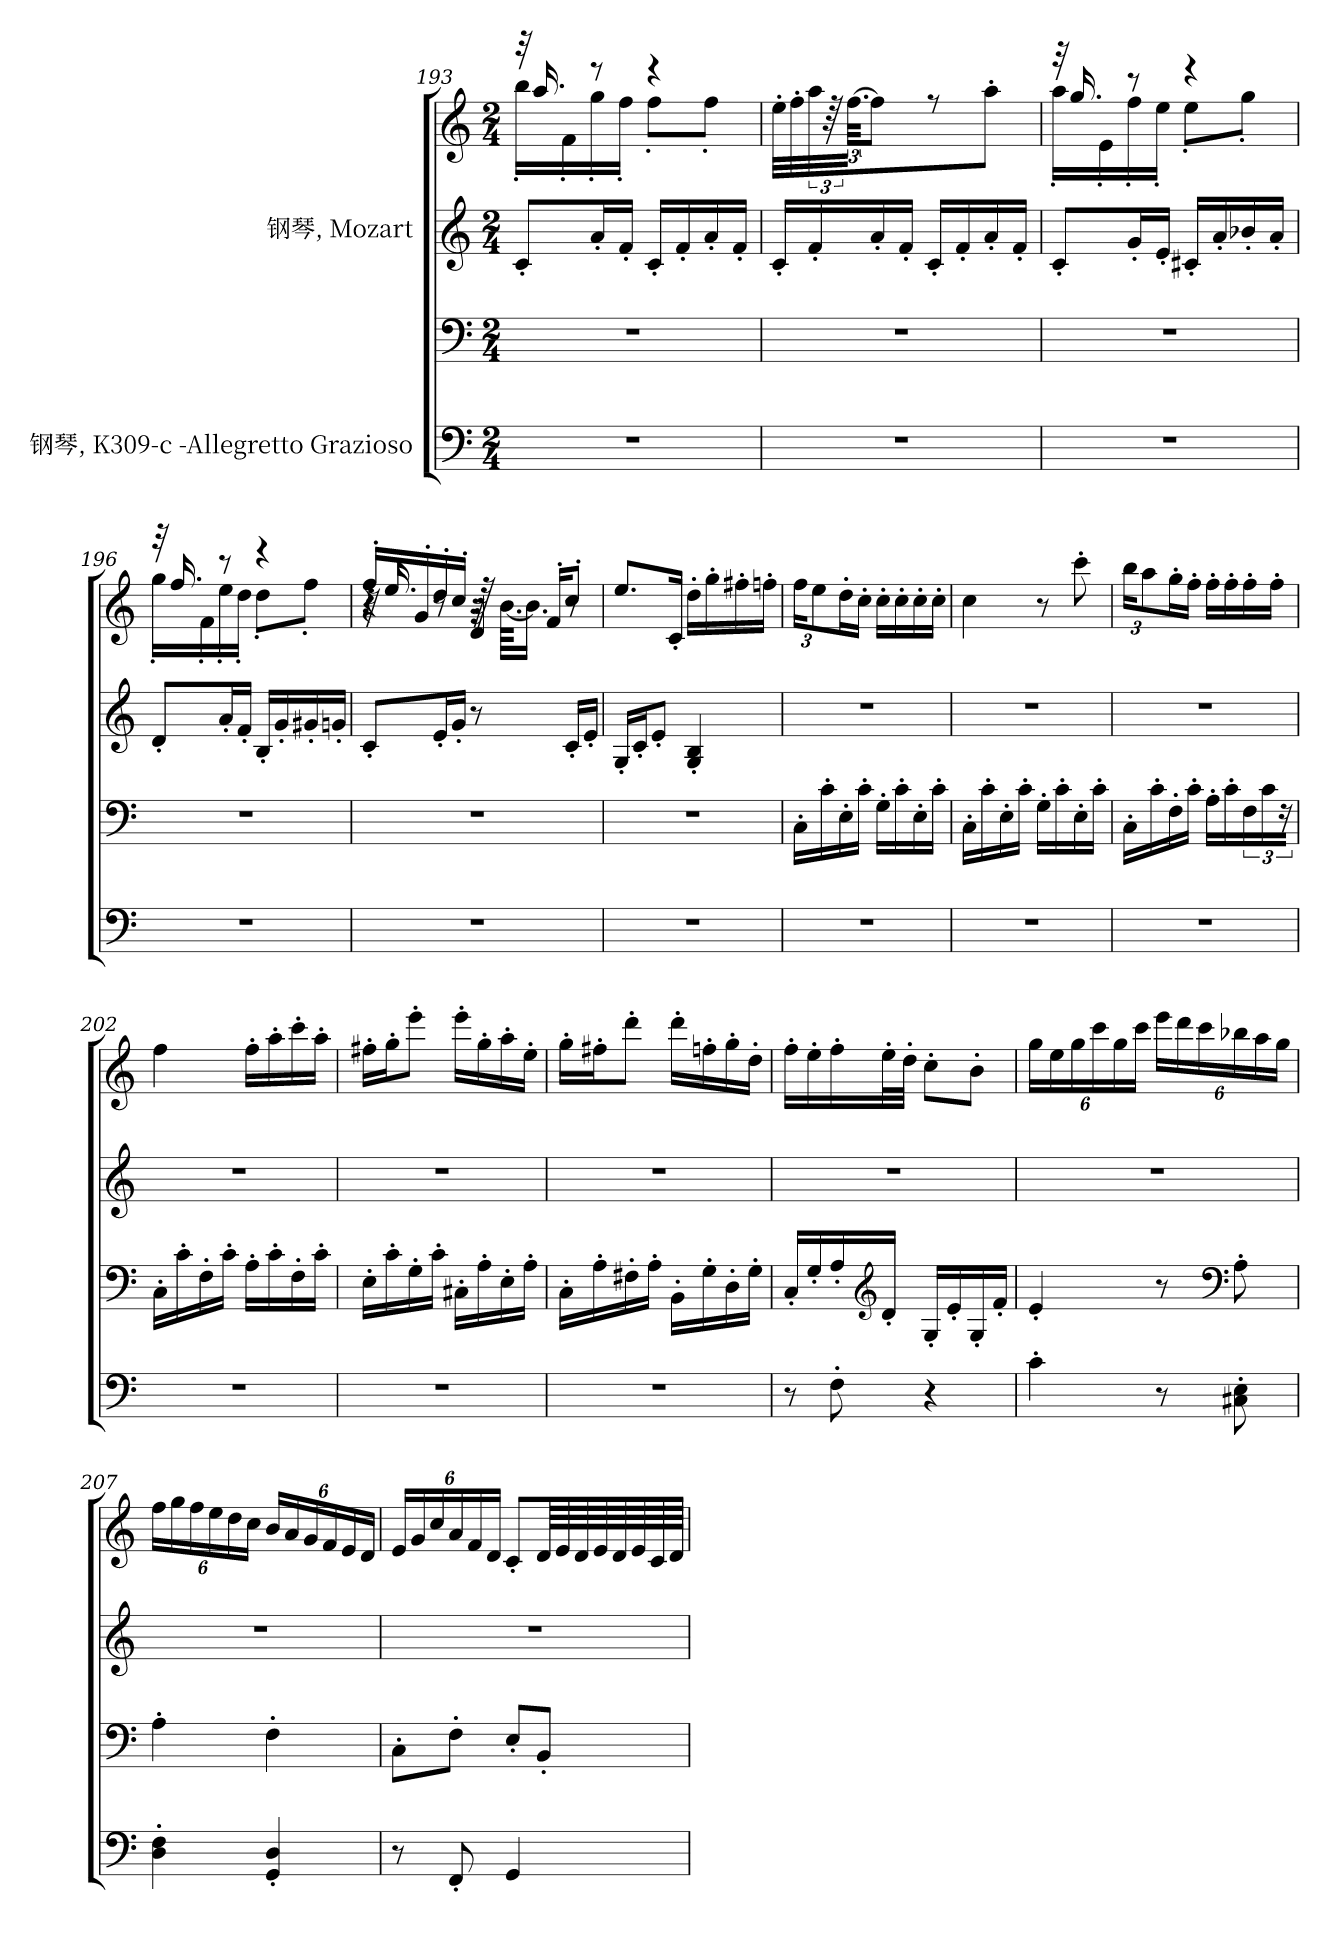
**kern	**kern	**kern	**kern
*part2	*part2	*part1	*part1
*staff4	*staff3	*staff2	*staff1
*I"钢琴, K309-c -Allegretto Grazioso	*	*I"钢琴, Mozart	*
!!LO:PB:g=z
*clefF4	*clefF4	*clefG2	*clefG2
*k[]	*k[]	*k[]	*k[]
*M2/4	*M2/4	*M2/4	*M2/4
=193	=193	=193	=193
*	*	*	*^
2r	2r	8c'/L	32r	16bb'\LL
.	.	.	16.aa/	.
.	.	.	.	16f'\
.	.	16a'/L	8r	16gg'\
.	.	16f'/JJ	.	16ff'\JJ
.	.	16c'/LL	4r	8ff'\L
.	.	16f'/	.	.
.	.	16a'/	.	8ff'\J
.	.	16f'/JJ	.	.
*	*	*	*v	*v
=194	=194	=194	=194
2r	2r	16c'/LL	32ee'\LLL
.	.	.	32ff'\
.	.	16f'/	48aa\JJJ
.	.	.	96r
.	.	.	[48.ff\KKL
.	.	16a'/	8ff\J]
.	.	16f'/JJ	.
.	.	16c'/LL	8r
.	.	16f'/	.
.	.	16a'/	8aa'\
.	.	16f'/JJ	.
=195	=195	=195	=195
*	*	*	*^
2r	2r	8c'/L	32r	16aa'\LL
.	.	.	16.gg/	.
.	.	.	.	16e'\
.	.	16g'/L	8r	16ff'\
.	.	16e'/JJ	.	16ee'\JJ
.	.	16c#X'/LL	4r	8ee'\L
.	.	16a'/	.	.
.	.	16b-X'/	.	8gg'\J
.	.	16a'/JJ	.	.
!!LO:LB:g=z	!!
=196	=196	=196	=196	=196
2r	2r	8d'/L	32r	16gg'\LL
.	.	.	16.ff/	.
.	.	.	.	16f'\
.	.	16a'/L	8r	16ee'\
.	.	16f'/JJ	.	16dd'\JJ
.	.	16B'/LL	4r	8dd'\L
.	.	16g'/	.	.
.	.	16g#X'/	.	8ff'\J
.	.	16gn'/JJ	.	.
=197	=197	=197	=197	=197
*	*	*	*	*^
2r	2r	8c'/L	16ff'/LL	4r	32r
.	.	.	.	.	16.ee/
.	.	.	16g'/	.	.
.	.	16e'/L	16dd'/	.	8r
.	.	16g'/JJ	16cc'/JJ	.	.
.	.	8r	16r	128r	4d'/
.	.	.	.	[64.b\KKLL	.
.	.	.	.	16.b\JJ]	.
.	.	.	16f'/KL	.	.
.	.	16c'/LL	8cc'/J	8r	.
.	.	16e'/JJ	.	.	.
*	*	*	*v	*v	*v
=198	=198	=198	=198
2r	2r	16G'/LL	8.ee/L
.	.	16c'/J	.
.	.	8e'/J	.
.	.	.	16c'/Jk
.	.	4G/' 4B/'	16dd'\LL
.	.	.	16gg'\
.	.	.	16ff#X'\
.	.	.	16ffn'\JJ
=199	=199	=199	=199
*	*	*	*Xbrackettup
2r	16C'\LL	2r	24ff\KL
.	.	.	12ee\
.	16c'\	.	.
.	16E'\	.	16dd'\L
.	16c'\JJ	.	16cc'\JJ
.	16G'\LL	.	16cc'\LL
.	16c'\	.	16cc'\
.	16E'\	.	16cc'\
.	16c'\JJ	.	16cc'\JJ
!!LO:LB:g=z
=200	=200	=200	=200
2r	16C'\LL	2r	4cc\
.	16c'\	.	.
.	16E'\	.	.
.	16c'\JJ	.	.
.	16G'\LL	.	8r
.	16c'\	.	.
.	16E'\	.	8ccc'\
.	16c'\JJ	.	.
=201	=201	=201	=201
2r	16C'\LL	2r	24bb\KL
.	.	.	12aa\
.	16c'\	.	.
.	16F'\	.	16gg'\L
.	16c'\JJ	.	16ff'\JJ
.	16A'\LL	.	16ff'\LL
.	16c'\	.	16ff'\
.	24F\	.	16ff'\
.	24c\JJ	.	.
.	.	.	16ff'\JJ
.	24r	.	.
=202	=202	=202	=202
2r	16C'\LL	2r	4ff\
.	16c'\	.	.
.	16F'\	.	.
.	16c'\JJ	.	.
.	16A'\LL	.	16ff'\LL
.	16c'\	.	16aa'\
.	16F'\	.	16ccc'\
.	16c'\JJ	.	16aa'\JJ
=203	=203	=203	=203
2r	16E'\LL	2r	16ff#X'\LL
.	16c'\	.	16gg'\J
.	16G'\	.	8eee'\J
.	16c'\JJ	.	.
.	16C#X'\LL	.	16eee'\LL
.	16A'\	.	16gg'\
.	16E'\	.	16aa'\
.	16A'\JJ	.	16ee'\JJ
!!LO:PB:g=z
=204	=204	=204	=204
2r	16C'\LL	2r	16gg'\LL
.	16A'\	.	16ff#X'\J
.	16F#X'\	.	8ddd'\J
.	16A'\JJ	.	.
.	16BB'\LL	.	16ddd'\LL
.	16G'\	.	16ffn'\
.	16D'\	.	16gg'\
.	16G'\JJ	.	16dd'\JJ
=205	=205	=205	=205
8r	16C'/LL	2r	16ff'\LL
.	16G'/	.	16ee'\
8F'\	16A'/	.	16ff'\
*	*clefG2	*	*
.	16d'/JJ	.	32ee'\L
.	.	.	32dd'\JJJ
4r	16G'/LL	.	8cc'\L
.	16e'/	.	.
.	16G'/	.	8b'\J
.	16f'/JJ	.	.
=206	=206	=206	=206
4c'\	4e'/	2r	24gg\LL
.	.	.	24ee\
.	.	.	24gg\
.	.	.	24ccc\
.	.	.	24gg\
.	.	.	24ccc\JJ
8r	8r	.	24eee\LL
.	.	.	24ddd\
.	.	.	24ccc\
*	*clefF4	*	*
8C#X\' 8E\'	8A'\	.	24bb-X\
.	.	.	24aa\
.	.	.	24gg\JJ
!!LO:LB:g=z
=207	=207	=207	=207
4D\' 4F\'	4A'\	2r	24ff\LL
.	.	.	24gg\
.	.	.	24ff\
.	.	.	24ee\
.	.	.	24dd\
.	.	.	24cc\JJ
4GG/' 4D/'	4F'\	.	24b/LL
.	.	.	24a/
.	.	.	24g/
.	.	.	24f/
.	.	.	24e/
.	.	.	24d/JJ
=208	=208	=208	=208
8r	8C'\L	2r	24e/LL
.	.	.	24g/
.	.	.	24cc/
8FF'/	8F'\J	.	24a/
.	.	.	24f/
.	.	.	24d/JJ
4GG/	8E'/L	.	8c'/L
.	8BB'/J	.	64d/LLL
.	.	.	64e/
.	.	.	64d/
.	.	.	64e/
.	.	.	64d/
.	.	.	64e/
.	.	.	64c/
.	.	.	64d/JJJJ
=	=	=	=
*-	*-	*-	*-
